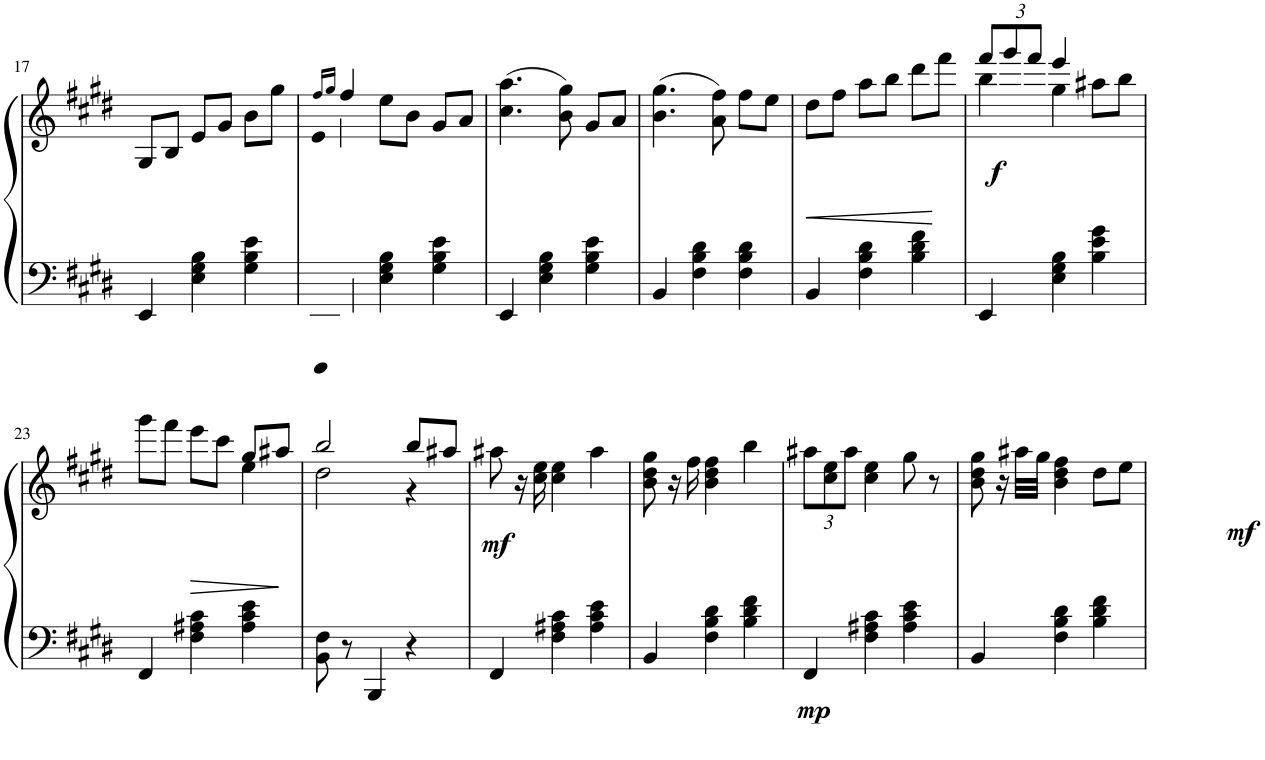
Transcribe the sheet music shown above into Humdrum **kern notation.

**kern	**kern	**dynam
*part1	*part1	*part1
*staff2	*staff1	*staff1/2
*I"Piano	*	*
*I'Pno	*	*
!!LO:PB:g=z
*clefF4	*clefG2	*
*k[f#c#g#d#]	*k[f#c#g#d#]	*
*M3/4	*M3/4	*
=17	=17	=17
4EE/	8G#/L	.
.	8B/J	.
4E\ 4G#\ 4B\	8e/L	.
.	8g#/J	.
4G#\ 4B\ 4e\	8b\L	.
.	8gg#\J	.
=18	=18	=18
.	16qff#/LL	.
.	16qgg#/JJ	.
*	*^	*
4EE/	4ff#/	4b\	.
4E\ 4G#\ 4B\	8ee\L	2ryy	.
.	8b\J	.	.
4G#\ 4B\ 4e\	8g#/L	.	.
.	8a/J	.	.
*	*v	*v	*
=19	=19	=19
4EE/	(4.cc#\ 4.aa\	.
4E\ 4G#\ 4B\	.	.
.	8b\ 8gg#\)	.
4G#\ 4B\ 4e\	8g#/L	.
.	8a/J	.
=20	=20	=20
4BB/	(4.b\ 4.gg#\	.
4F#\ 4B\ 4d#\	.	.
.	8a\ 8ff#\)	.
4F#\ 4B\ 4d#\	8ff#\L	.
.	8ee\J	.
=21	=21	=21
!	!	!LO:HP:b
4BB/	8dd#\L	<
.	8ff#\J	[
4F#\ 4B\ 4d#\	8aa\L	.
.	8bb\J	.
4B\ 4d#\ 4f#\	8ddd#\L	.
.	8fff#\J	.
=22	=22	=22
*	*Xbrackettup	*
*	*^	*
!	!	!	!LO:DY:b
4EE/	12fff#/L	4bb\	f
.	12ggg#/	.	.
.	12fff#/J	.	.
4E\ 4G#\ 4B\	4eee/	4gg#\	.
4B\ 4e\ 4g#\	8aa#X\L	4ryy	.
.	8bb\J	.	.
!!LO:LB:g=z	!!
=23	=23	=23	=23
4FF#/	8ggg#\L	2ryy	.
.	8fff#\J	.	.
!	!	!	!LO:HP:b
4F#\ 4A#X\ 4c#\	8eee\L	.	>
.	8ccc#\J	.	]
4A#\ 4c#\ 4e\	8gg#/L	4ee\	.
.	8aa#X/J	.	.
=24	=24	=24	=24
8BB\ 8F#\	2bb/	2dd#\	.
8r	.	.	.
4BBB/	.	.	.
4r	8bb/L	4r	.
.	8aa#X/J	.	.
*	*v	*v	*
=25	=25	=25
!	!	!LO:DY:b
4FF#/	8aa#X\	mf
.	16r	.
.	16cc#\ 16ee\	.
4F#\ 4A#X\ 4c#\	4cc#\ 4ee\	.
4A#\ 4c#\ 4e\	4aa#\	.
=26	=26	=26
4BB/	8b\ 8dd#\ 8gg#\	.
.	16r	.
.	16ff#\	.
4F#\ 4B\ 4d#\	4b\ 4dd#\ 4ff#\	.
4B\ 4d#\ 4f#\	4bb\	.
=27	=27	=27
!	!	!LO:DY:b=2
4FF#/	12aa#X\L	mp
.	12cc#\ 12ee\	.
.	12aa#\J	.
4F#\ 4A#X\ 4c#\	4cc#\ 4ee\	.
4A#\ 4c#\ 4e\	8gg#\	.
.	8r	.
=28	=28	=28
4BB/	8b\ 8dd#\ 8gg#\	.
.	16r	.
.	32aa#X\LLL	.
.	32gg#\JJJ	.
4F#\ 4B\ 4d#\	4b\ 4dd#\ 4ff#\	.
!	!	!LO:DY:b
4B\ 4d#\ 4f#\	8dd#\L	mf
.	8ee\J	.
=	=	=
*-	*-	*-
